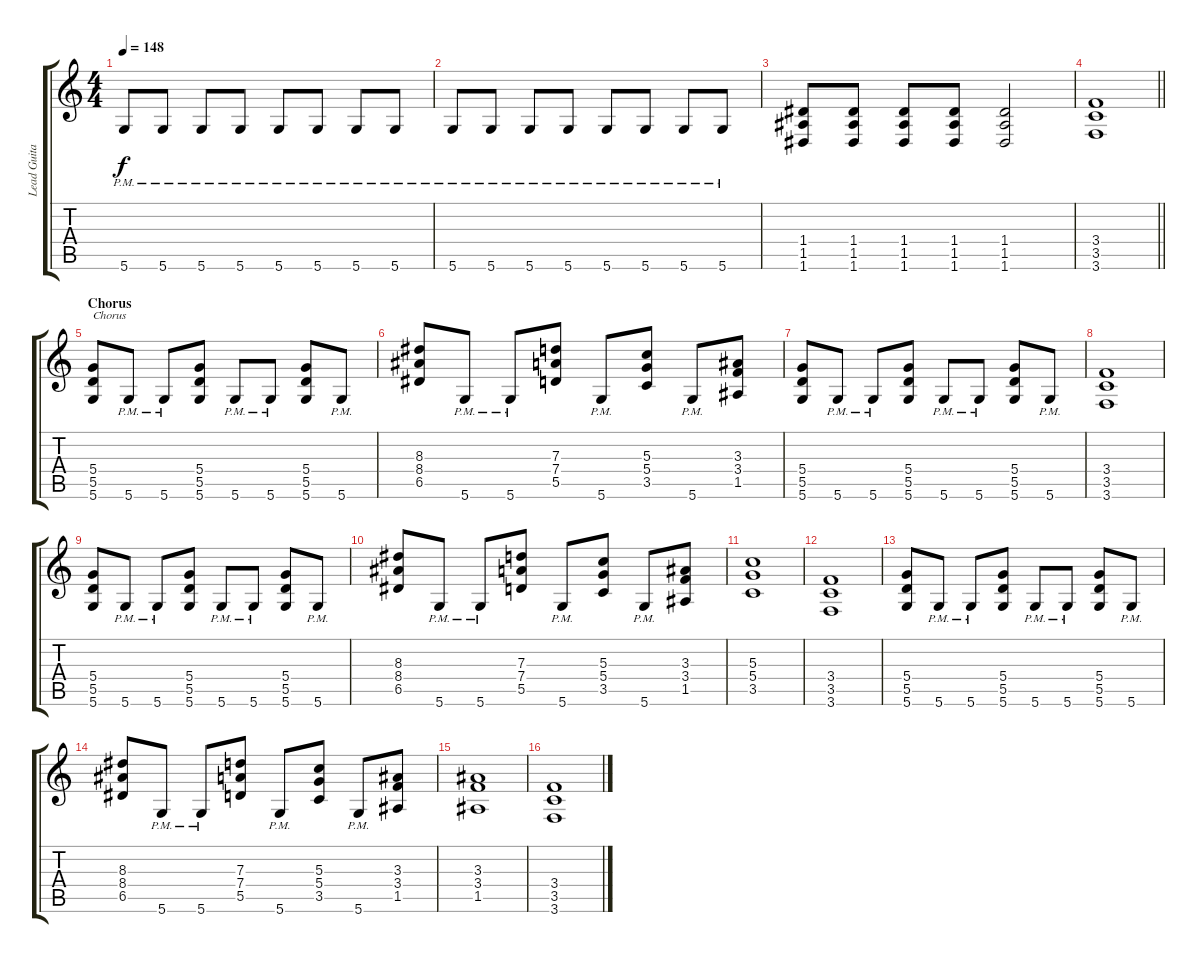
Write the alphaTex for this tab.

\track ("Lead Guitar" "Lead Guita") {instrument overdrivenguitar}
\staff {score tabs}
\tuning (E4 B3 G3 D3 A2 D2) {hide}
\ts (4 4)
\tempo 148
\clef g2
\ks c
5.6{pm}.8{dy f} 5.6{pm}.8 5.6{pm}.8 5.6{pm}.8 5.6{pm}.8 5.6{pm}.8 5.6{pm}.8 5.6{pm}.8 |
5.6{pm}.8 5.6{pm}.8 5.6{pm}.8 5.6{pm}.8 5.6{pm}.8 5.6{pm}.8 5.6{pm}.8 5.6{pm}.8 |
(1.4 1.5 1.6).8 (1.4 1.5 1.6).8 (1.4 1.5 1.6).8 (1.4 1.5 1.6).8 (1.4 1.5 1.6).2{volume 14} |
\barLineRight lightlight
(3.4 3.5 3.6).1{volume 16} |
\section ("" "Chorus")
(5.4 5.5 5.6).8{txt "Chorus"} 5.6{pm}.8 5.6{pm}.8 (5.4 5.5 5.6).8 5.6{pm}.8 5.6{pm}.8 (5.4 5.5 5.6).8 5.6{pm}.8 |
(8.3 8.4 6.5).8 5.6{pm}.8 5.6{pm}.8 (7.3 7.4 5.5).8 5.6{pm}.8 (5.3 5.4 3.5).8 5.6{pm}.8 (3.3 3.4 1.5).8 |
(5.4 5.5 5.6).8 5.6{pm}.8 5.6{pm}.8 (5.4 5.5 5.6).8 5.6{pm}.8 5.6{pm}.8 (5.4 5.5 5.6).8 5.6{pm}.8 |
(3.4 3.5 3.6).1 |
(5.4 5.5 5.6).8 5.6{pm}.8 5.6{pm}.8 (5.4 5.5 5.6).8 5.6{pm}.8 5.6{pm}.8 (5.4 5.5 5.6).8 5.6{pm}.8 |
(8.3 8.4 6.5).8 5.6{pm}.8 5.6{pm}.8 (7.3 7.4 5.5).8 5.6{pm}.8 (5.3 5.4 3.5).8 5.6{pm}.8 (3.3 3.4 1.5).8 |
(5.3 5.4 3.5).1 |
(3.4 3.5 3.6).1 |
(5.4 5.5 5.6).8 5.6{pm}.8 5.6{pm}.8 (5.4 5.5 5.6).8 5.6{pm}.8 5.6{pm}.8 (5.4 5.5 5.6).8 5.6{pm}.8 |
(8.3 8.4 6.5).8 5.6{pm}.8 5.6{pm}.8 (7.3 7.4 5.5).8 5.6{pm}.8 (5.3 5.4 3.5).8 5.6{pm}.8 (3.3 3.4 1.5).8 |
(3.3 3.4 1.5).1 |
(3.4 3.5 3.6).1
